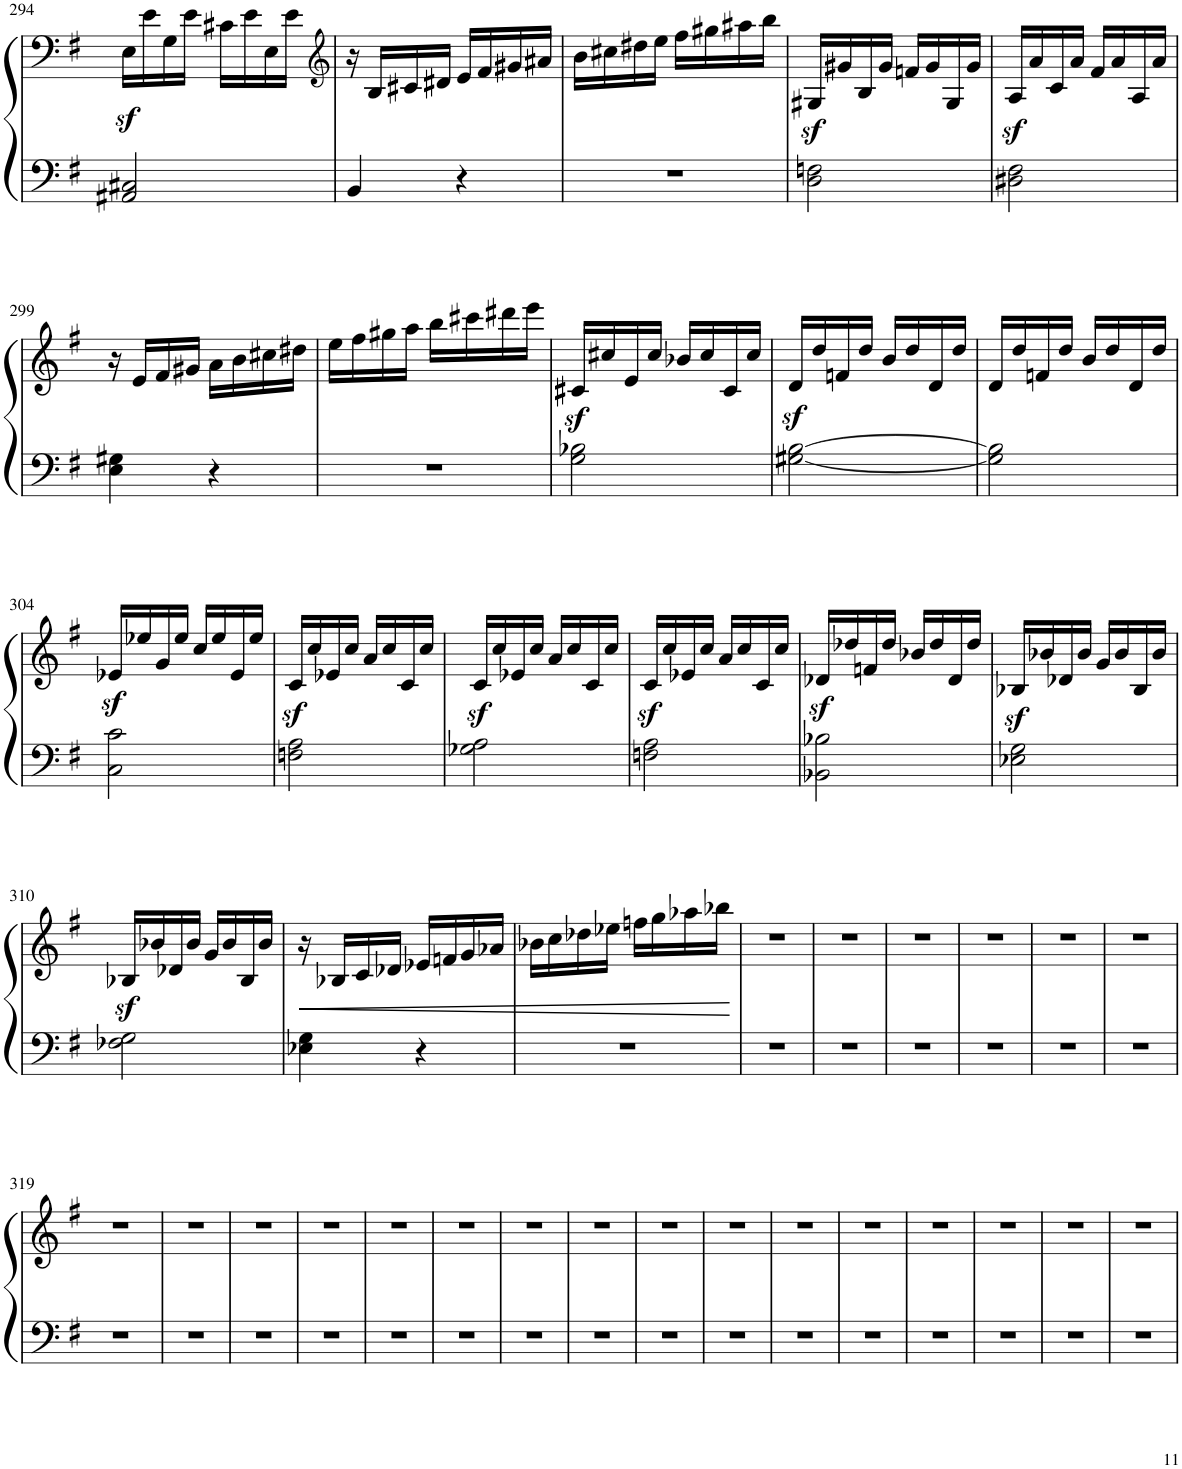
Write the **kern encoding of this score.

**kern	**kern	**dynam
*part1	*part1	*part1
*staff2	*staff1	*staff1/2
*I"Piano	*	*
*I'Pno.	*	*
!!LO:PB:g=z
*clefF4	*clefF4	*
*k[f#]	*k[f#]	*
*M2/4	*M2/4	*
=294	=294	=294
2AA#X/ 2C#X/	16Ez<\LL	.
.	16e\	.
.	16G\	.
.	16e\JJ	.
.	16c#X\LL	.
.	16e\	.
.	16E\	.
.	16e\JJ	.
=295	=295	=295
*	*clefG2	*
4BB/	16r	.
.	16B/LL	.
.	16c#X/	.
.	16d#X/JJ	.
4r	16e/LL	.
.	16f#/	.
.	16g#X/	.
.	16a#X/JJ	.
=296	=296	=296
2r	16b\LL	.
.	16cc#X\	.
.	16dd#X\	.
.	16ee\JJ	.
.	16ff#\LL	.
.	16gg#X\	.
.	16aa#X\	.
.	16bb\JJ	.
=297	=297	=297
2D\ 2Fn\	16G#Xz</LL	.
.	16g#X/	.
.	16B/	.
.	16g#/JJ	.
.	16fn/LL	.
.	16g#/	.
.	16G#/	.
.	16g#/JJ	.
=298	=298	=298
2D#X\ 2F#\	16Az</LL	.
.	16a/	.
.	16c/	.
.	16a/JJ	.
.	16f#/LL	.
.	16a/	.
.	16A/	.
.	16a/JJ	.
!!LO:LB:g=z
=299	=299	=299
4E\ 4G#X\	16r	.
.	16e/LL	.
.	16f#/	.
.	16g#X/JJ	.
4r	16a\LL	.
.	16b\	.
.	16cc#X\	.
.	16dd#X\JJ	.
=300	=300	=300
2r	16ee\LL	.
.	16ff#\	.
.	16gg#X\	.
.	16aa\JJ	.
.	16bb\LL	.
.	16ccc#X\	.
.	16ddd#X\	.
.	16eee\JJ	.
=301	=301	=301
2G\ 2B-X\	16c#Xz</LL	.
.	16cc#X/	.
.	16e/	.
.	16cc#/JJ	.
.	16b-X/LL	.
.	16cc#/	.
.	16c#/	.
.	16cc#/JJ	.
=302	=302	=302
[2G#X\ [2B\	16dz</LL	.
.	16dd/	.
.	16fn/	.
.	16dd/JJ	.
.	16b/LL	.
.	16dd/	.
.	16d/	.
.	16dd/JJ	.
=303	=303	=303
2G#\] 2B\]	16d/LL	.
.	16dd/	.
.	16fn/	.
.	16dd/JJ	.
.	16b/LL	.
.	16dd/	.
.	16d/	.
.	16dd/JJ	.
!!LO:LB:g=z
=304	=304	=304
2C\ 2c\	16e-Xz</LL	.
.	16ee-X/	.
.	16g/	.
.	16ee-/JJ	.
.	16cc/LL	.
.	16ee-/	.
.	16e-/	.
.	16ee-/JJ	.
=305	=305	=305
2Fn\ 2A\	16cz</LL	.
.	16cc/	.
.	16e-X/	.
.	16cc/JJ	.
.	16a/LL	.
.	16cc/	.
.	16c/	.
.	16cc/JJ	.
=306	=306	=306
2G-X\ 2A\	16cz</LL	.
.	16cc/	.
.	16e-X/	.
.	16cc/JJ	.
.	16a/LL	.
.	16cc/	.
.	16c/	.
.	16cc/JJ	.
=307	=307	=307
2Fn\ 2A\	16cz</LL	.
.	16cc/	.
.	16e-X/	.
.	16cc/JJ	.
.	16a/LL	.
.	16cc/	.
.	16c/	.
.	16cc/JJ	.
=308	=308	=308
2BB-X\ 2B-X\	16d-Xz</LL	.
.	16dd-X/	.
.	16fn/	.
.	16dd-/JJ	.
.	16b-X/LL	.
.	16dd-/	.
.	16d-/	.
.	16dd-/JJ	.
=309	=309	=309
2E-X\ 2G\	16B-Xz</LL	.
.	16b-X/	.
.	16d-X/	.
.	16b-/JJ	.
.	16g/LL	.
.	16b-/	.
.	16B-/	.
.	16b-/JJ	.
!!LO:LB:g=z
=310	=310	=310
2F-X\ 2G\	16B-Xz</LL	.
.	16b-X/	.
.	16d-X/	.
.	16b-/JJ	.
.	16g/LL	.
.	16b-/	.
.	16B-/	.
.	16b-/JJ	.
=311	=311	=311
!	!	!LO:HP:b
4E-X\ 4G\	16r	<
.	16B-X/LL	.
.	16c/	.
.	16d-X/JJ	.
4r	16e-X/LL	.
.	16fn/	.
.	16g/	.
.	16a-X/JJ	.
=312	=312	=312
2r	16b-X\LL	.
.	16cc\	.
.	16dd-X\	.
.	16ee-X\JJ	.
.	16ffn\LL	.
.	16gg\	.
.	16aa-X\	.
.	16bb-X\JJ	.
.	.	[
=313	=313	=313
2r	2r	.
=314	=314	=314
2r	2r	.
=315	=315	=315
2r	2r	.
=316	=316	=316
2r	2r	.
=317	=317	=317
2r	2r	.
=318	=318	=318
2r	2r	.
!!LO:LB:g=z
=319	=319	=319
2r	2r	.
=320	=320	=320
2r	2r	.
=321	=321	=321
2r	2r	.
=322	=322	=322
2r	2r	.
=323	=323	=323
2r	2r	.
=324	=324	=324
2r	2r	.
=325	=325	=325
2r	2r	.
=326	=326	=326
2r	2r	.
=327	=327	=327
2r	2r	.
=328	=328	=328
2r	2r	.
=329	=329	=329
2r	2r	.
=330	=330	=330
2r	2r	.
=331	=331	=331
2r	2r	.
=332	=332	=332
2r	2r	.
=333	=333	=333
2r	2r	.
=334	=334	=334
2r	2r	.
=	=	=
*-	*-	*-
